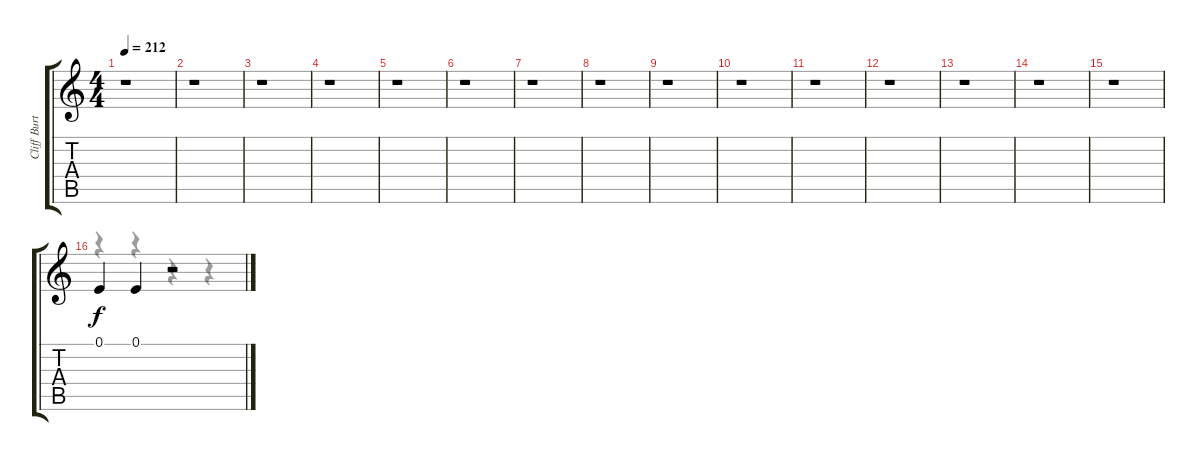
\track ("Cliff Burton (Backing Vocals)" "Cliff Burt") {instrument tenorsax}
\staff {score tabs}
\tuning (E4 B3 G3 D3 A2 E2) {hide}
\voice
\ts (4 4)
\tempo 212
\clef g2
\ks c
r.1{dy f} |
r.1 |
r.1 |
r.1 |
r.1 |
r.1 |
r.1 |
r.1 |
r.1 |
r.1 |
r.1 |
r.1 |
r.1 |
r.1 |
r.1 |
0.1.4 0.1.4 r.2
\voice
\clef g2
\ottava regular
\simile none
\ks c
|
|
|
|
|
|
|
|
|
|
|
|
|
|
|
r.4 r.4 r.4 r.4
